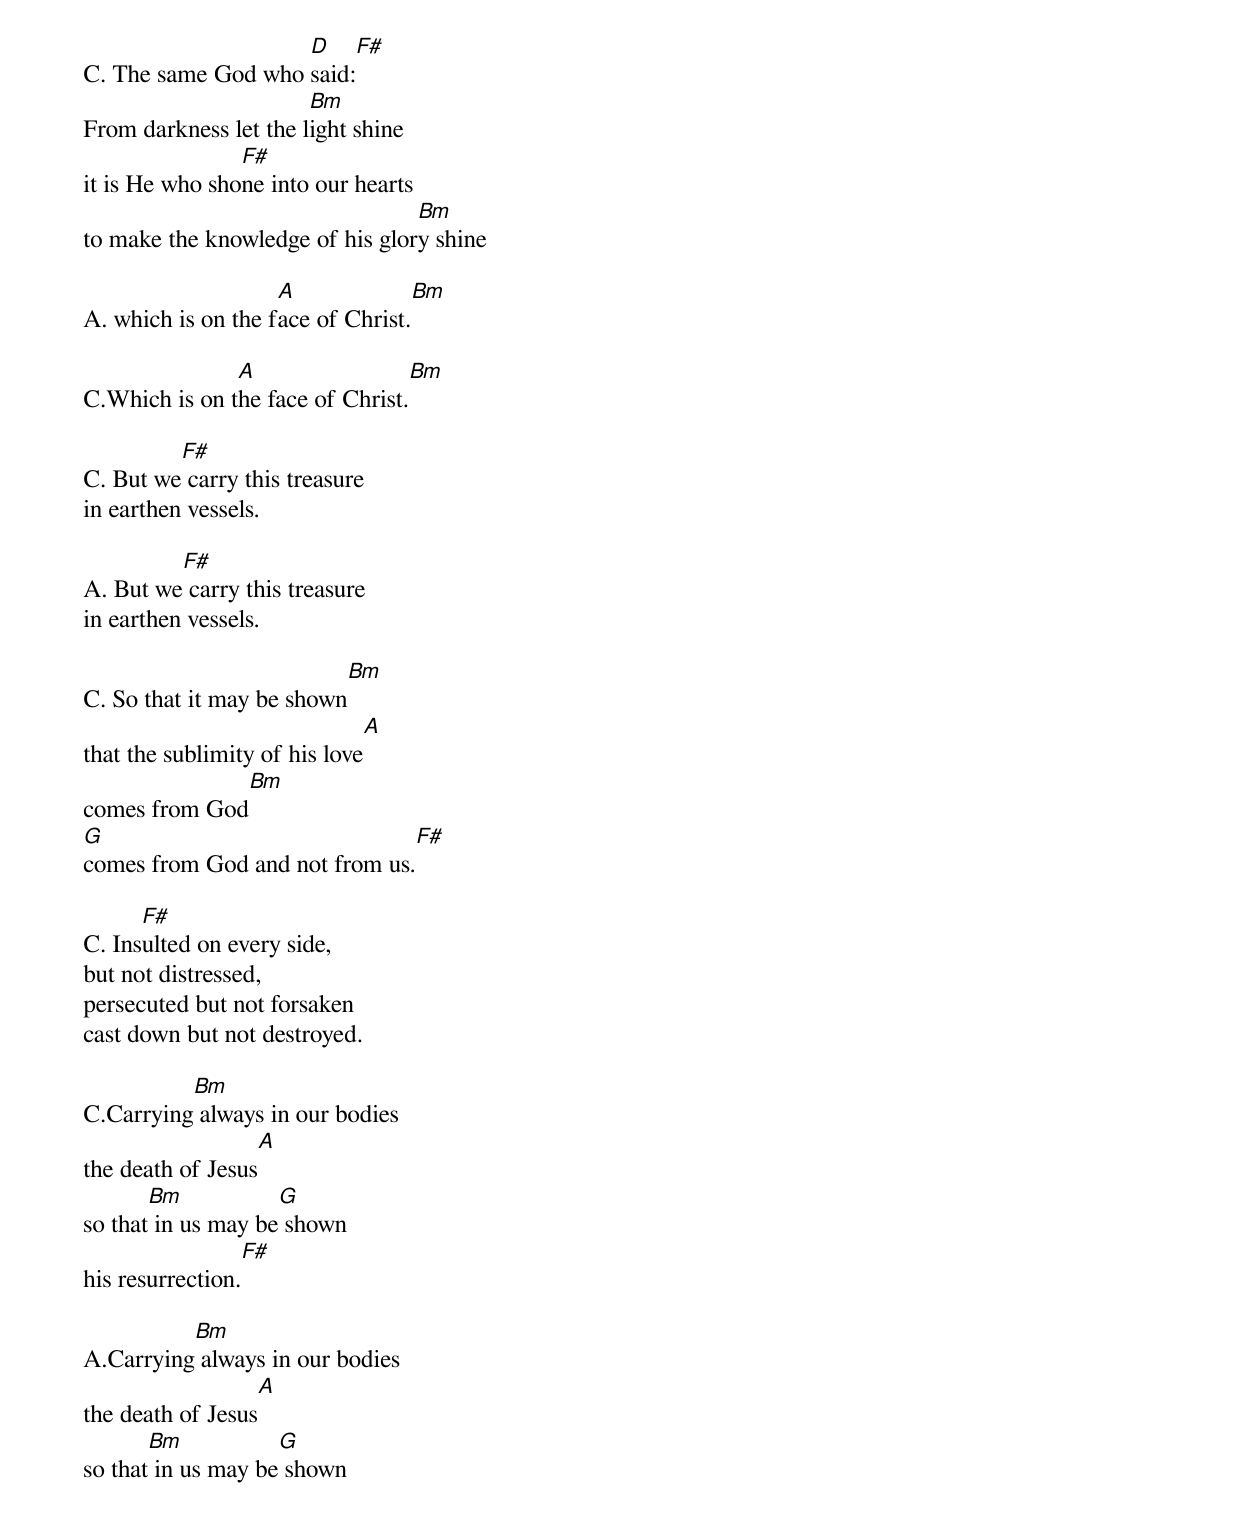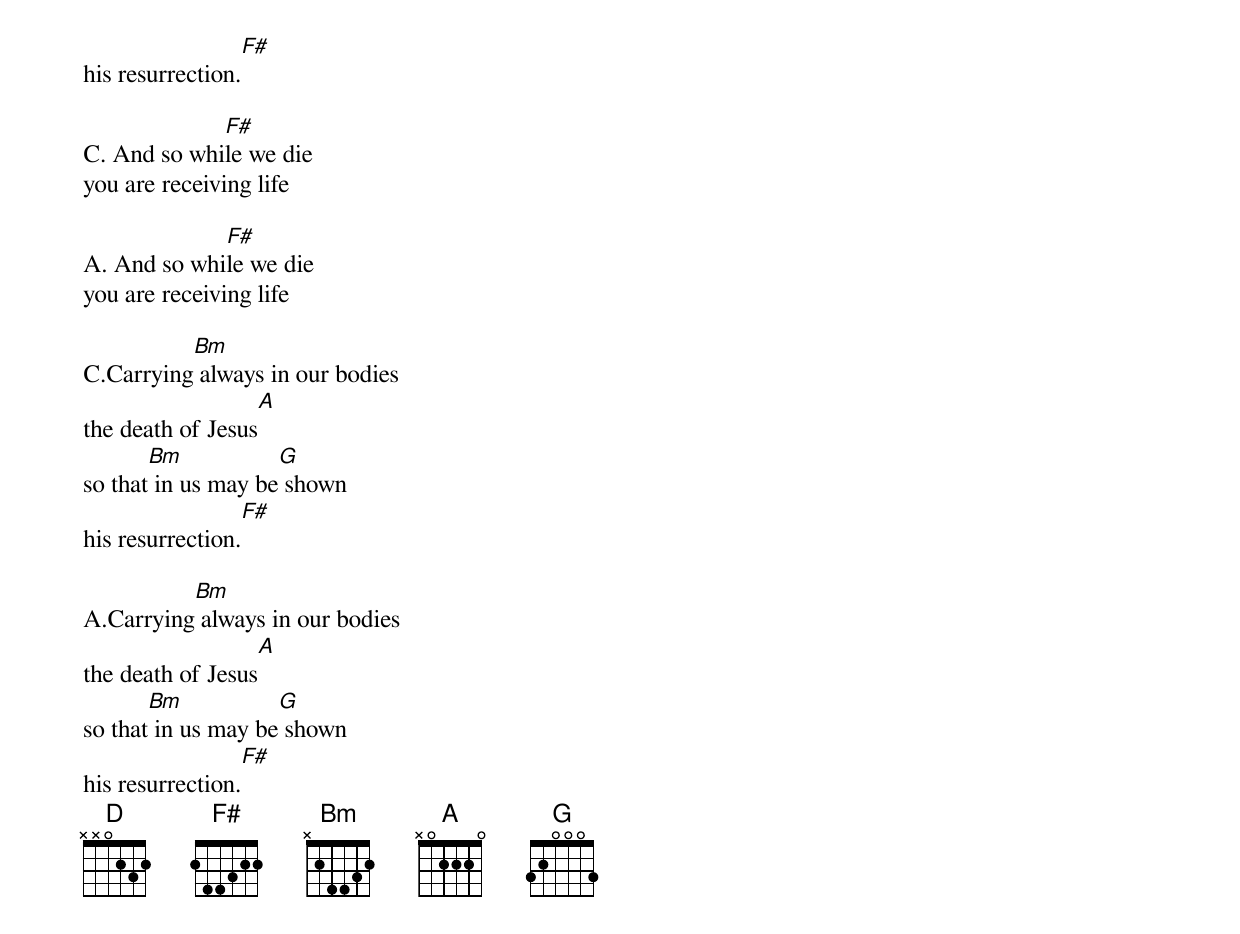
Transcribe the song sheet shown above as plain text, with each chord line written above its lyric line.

                    D                    F#
C. The same God who said:
                       Bm
From darkness let the light shine
                F#
it is He who shone into our hearts
                                 Bm
to make the knowledge of his glory shine

                    A                                Bm
A. which is on the face of Christ.

               A                   Bm
C.Which is on the face of Christ.

         F#
C. But we carry this treasure
in earthen vessels.

         F#
A. But we carry this treasure
in earthen vessels.

                                         Bm
C. So that it may be shown
                                                   A
that the sublimity of his love
                         Bm
comes from God
G                                                          F#
comes from God and not from us.

      F#
C. Insulted on every side,
but not distressed,
persecuted but not forsaken
cast down but not destroyed.

          Bm
C.Carrying always in our bodies
                              A
the death of Jesus
       Bm           G
so that in us may be shown
                    F#
his resurrection.

          Bm
A.Carrying always in our bodies
                              A
the death of Jesus
       Bm           G
so that in us may be shown
                    F#
his resurrection.

             F#
C. And so while we die
you are receiving life

             F#
A. And so while we die
you are receiving life

          Bm
C.Carrying always in our bodies
                              A
the death of Jesus
       Bm           G
so that in us may be shown
                    F#
his resurrection.

          Bm
A.Carrying always in our bodies
                              A
the death of Jesus
       Bm           G
so that in us may be shown
                    F#
his resurrection.
